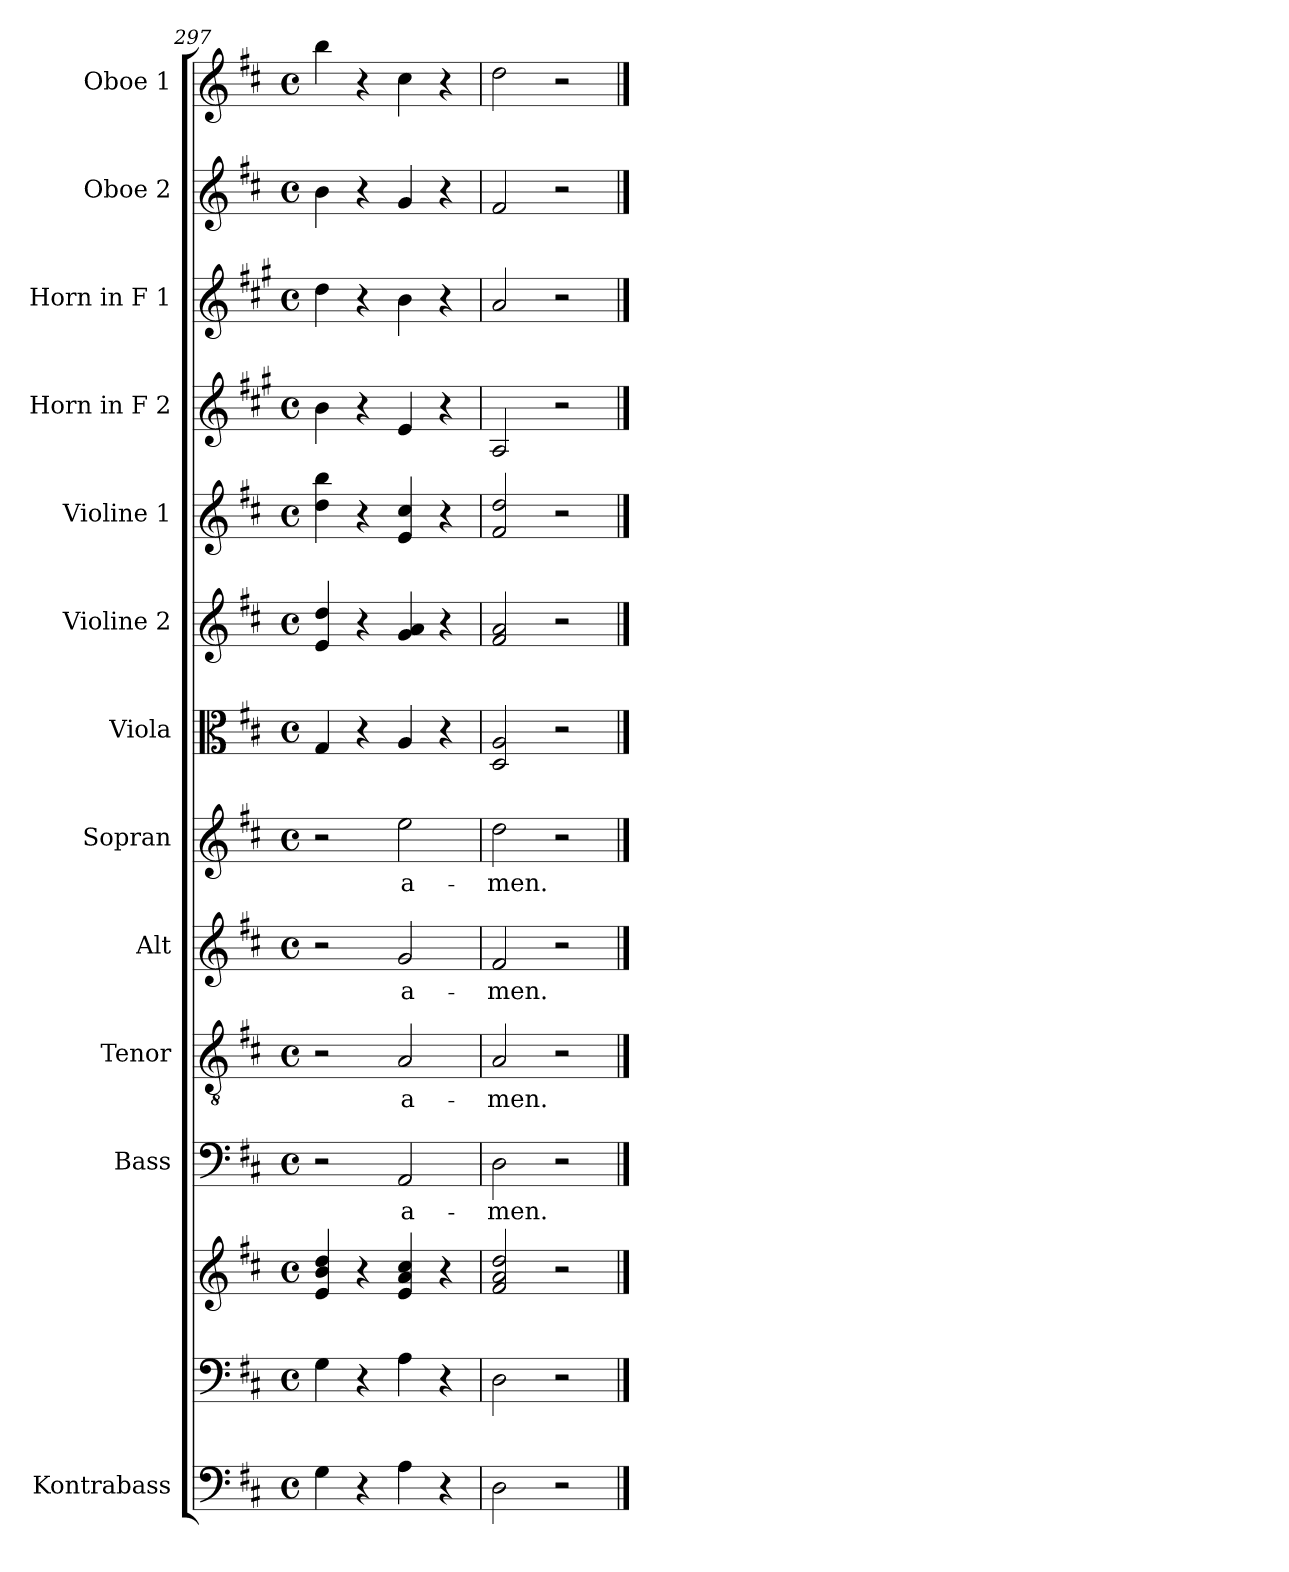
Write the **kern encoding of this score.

**kern	**kern	**kern	**kern	**text	**kern	**text	**kern	**text	**kern	**text	**kern	**kern	**kern	**kern	**kern	**kern	**kern
*part13	*part12	*part12	*part11	*part11	*part10	*part10	*part9	*part9	*part8	*part8	*part7	*part6	*part5	*part4	*part3	*part2	*part1
*staff14	*staff13	*staff12	*staff11	*staff11	*staff10	*staff10	*staff9	*staff9	*staff8	*staff8	*staff7	*staff6	*staff5	*staff4	*staff3	*staff2	*staff1
*I"Kontrabass	*	*	*I"Bass	*	*I"Tenor	*	*I"Alt	*	*I"Sopran	*	*I"Viola	*I"Violine 2	*I"Violine 1	*I"Horn in F 2	*I"Horn in F 1	*I"Oboe 2	*I"Oboe 1
*I'Kb.	*	*	*I'B.	*	*I'T.	*	*I'A.	*	*I'S.	*	*I'Vla.	*I'Vl. 2	*I'Vl. 1	*	*	*I'Ob. 2	*I'Ob. 1
*clefF4	*clefF4	*clefG2	*clefF4	*	*clefGv2	*	*clefG2	*	*clefG2	*	*clefC3	*clefG2	*clefG2	*clefG2	*clefG2	*clefG2	*clefG2
*ITrd7c12	*	*	*	*	*	*	*	*	*	*	*	*	*	*ITrd4c7	*ITrd4c7	*	*
*k[f#c#]	*k[f#c#]	*k[f#c#]	*k[f#c#]	*	*k[f#c#]	*	*k[f#c#]	*	*k[f#c#]	*	*k[f#c#]	*k[f#c#]	*k[f#c#]	*k[f#c#]	*k[f#c#]	*k[f#c#]	*k[f#c#]
*D:	*D:	*D:	*D:	*	*D:	*	*D:	*	*D:	*	*D:	*D:	*D:	*D:	*D:	*D:	*D:
*M4/4	*M4/4	*M4/4	*M4/4	*	*M4/4	*	*M4/4	*	*M4/4	*	*M4/4	*M4/4	*M4/4	*M4/4	*M4/4	*M4/4	*M4/4
*met(c)	*met(c)	*met(c)	*met(c)	*	*met(c)	*	*met(c)	*	*met(c)	*	*met(c)	*met(c)	*met(c)	*met(c)	*met(c)	*met(c)	*met(c)
=297	=297	=297	=297	=297	=297	=297	=297	=297	=297	=297	=297	=297	=297	=297	=297	=297	=297
4GG\	4G\	4e/ 4b/ 4dd/	2r	.	2r	.	2r	.	2r	.	4G/	4e/ 4dd/	4dd\ 4bb\	4e\	4g\	4b\	4bb\
4r	4r	4r	.	.	.	.	.	.	.	.	4r	4r	4r	4r	4r	4r	4r
!	!	!	!	!LO:LY:b	!	!LO:LY:b	!	!LO:LY:b	!	!LO:LY:b	!	!	!	!	!	!	!
4AA\	4A\	4e/ 4a/ 4cc#/	2AA/	a-	2A/	a-	2g/	a-	2ee\	a-	4A/	4g/ 4a/	4e/ 4cc#/	4A/	4e\	4g/	4cc#\
4r	4r	4r	.	.	.	.	.	.	.	.	4r	4r	4r	4r	4r	4r	4r
=298	=298	=298	=298	=298	=298	=298	=298	=298	=298	=298	=298	=298	=298	=298	=298	=298	=298
!	!	!	!	!LO:LY:b	!	!LO:LY:b	!	!LO:LY:b	!	!LO:LY:b	!	!	!	!	!	!	!
2DD\	2D\	2f#/ 2a/ 2dd/	2D\	-men.	2A/	-men.	2f#/	-men.	2dd\	-men.	2D/ 2A/	2f#/ 2a/	2f#/ 2dd/	2D/	2d/	2f#/	2dd\
2r	2r	2r	2r	.	2r	.	2r	.	2r	.	2r	2r	2r	2r	2r	2r	2r
==	==	==	==	==	==	==	==	==	==	==	==	==	==	==	==	==	==
*-	*-	*-	*-	*-	*-	*-	*-	*-	*-	*-	*-	*-	*-	*-	*-	*-	*-
